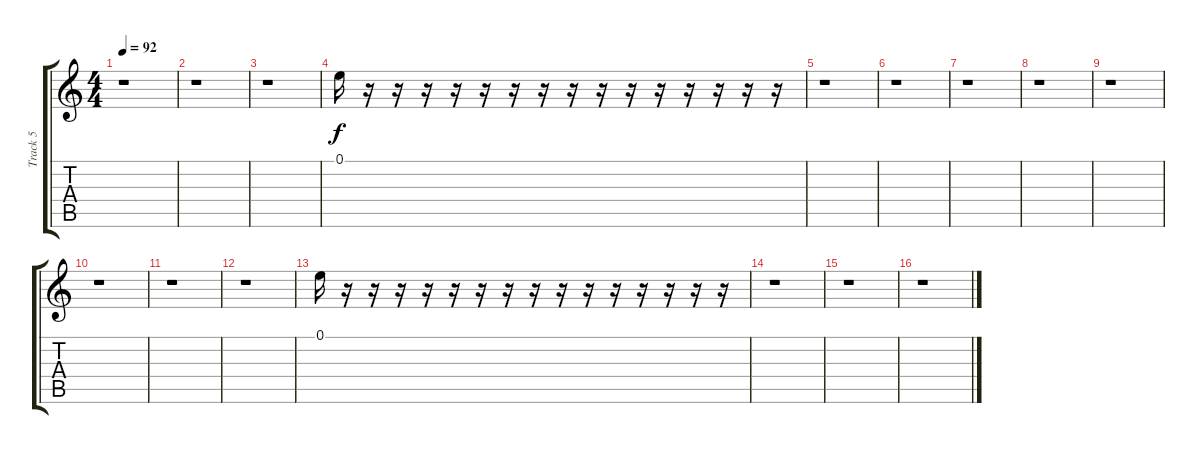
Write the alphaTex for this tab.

\track ("Track 5" "Track 5") {instrument electricguitarclean}
\staff {score tabs}
\tuning (E4 B3 G3 D3 A2 E2) {hide}
\ts (4 4)
\tempo 92
\clef g2
\ks c
r.1{dy f} |
r.1 |
r.1 |
0.1.16 r.16 r.16 r.16 r.16 r.16 r.16 r.16 r.16 r.16 r.16 r.16 r.16 r.16 r.16 r.16 |
r.1 |
r.1 |
r.1 |
r.1 |
r.1 |
r.1 |
r.1 |
r.1 |
0.1.16 r.16 r.16 r.16 r.16 r.16 r.16 r.16 r.16 r.16 r.16 r.16 r.16 r.16 r.16 r.16 |
r.1 |
r.1 |
r.1
